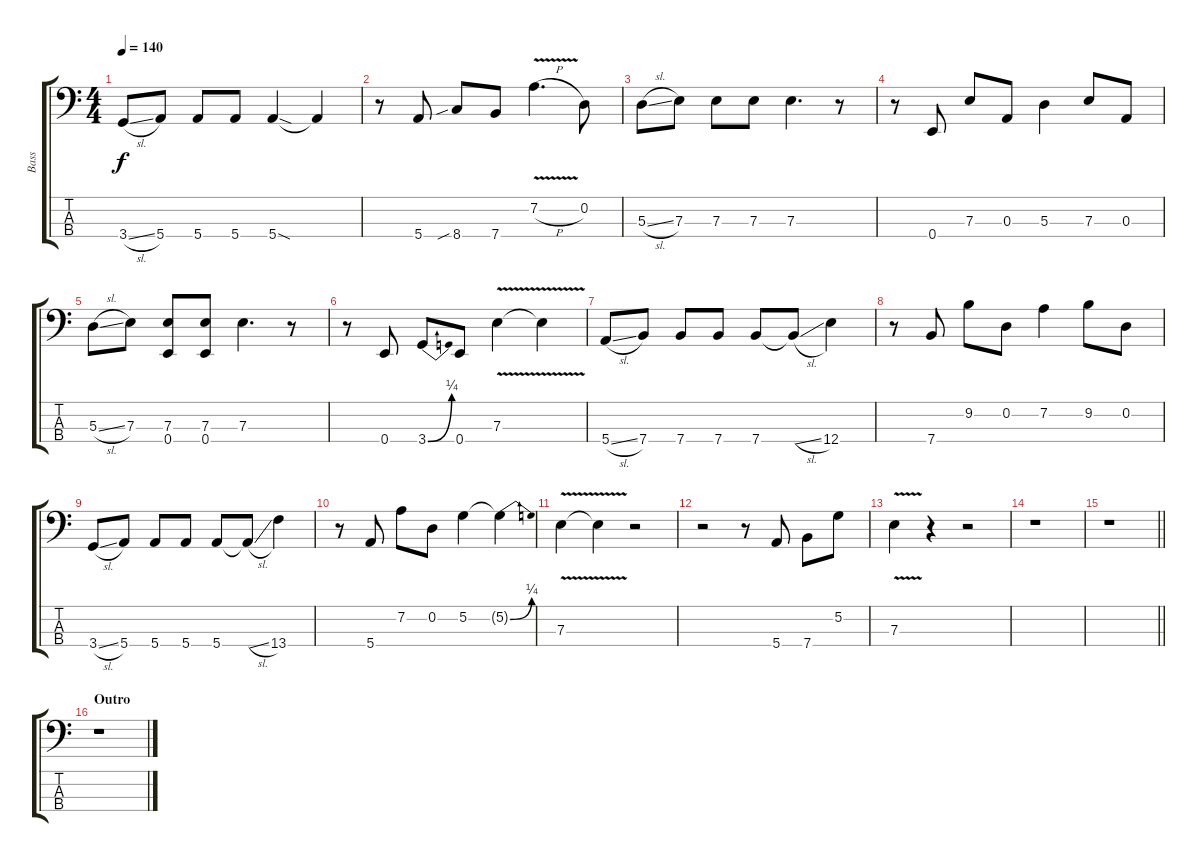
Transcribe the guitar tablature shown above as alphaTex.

\track ("Bass" "Bass") {instrument electricbassfinger}
\staff {score tabs}
\tuning (G2 D2 A1 E1) {hide}
\ts (4 4)
\tempo 140
\clef f4
\ks c
3.4{sl}.8{dy f} 5.4.8 5.4.8 5.4.8 5.4{sod}.4 5.4{t}.4 |
r.8 5.4.8 8.4{sib}.8 7.4.8 7.2{v h}.4{d} 0.2.8 |
5.3{sl}.8 7.3.8 7.3.8 7.3.8 7.3.4{d} r.8 |
r.8 0.4.8 7.3.8 0.3.8 5.3.4 7.3.8 0.3.8 |
5.3{sl}.8 7.3.8 (7.3 0.4).8 (7.3 0.4).8 7.3.4{d} r.8 |
r.8 0.4.8 3.4{be (bend 0 0 60 1)}.8 0.4.8 7.3{v}.4 7.3{t}.4 |
5.4{sl}.8 7.4.8 7.4.8 7.4.8 7.4.8 7.4{sl t}.8 12.4.4 |
r.8 7.4.8 9.2.8 0.2.8 7.2.4 9.2.8 0.2.8 |
3.4{sl}.8 5.4.8 5.4.8 5.4.8 5.4.8 5.4{sl t}.8 13.4.4 |
r.8 5.4.8 7.2.8 0.2.8 5.2.4 5.2{be (bend 0 0 60 1) t}.4 |
7.3{v}.4 7.3{t}.4 r.2 |
r.2 r.8 5.4.8 7.4.8 5.2.8 |
7.3{v}.4 r.4 r.2 |
r.1 |
\barLineRight lightlight
r.1 |
\section ("" "Outro")
r.1
